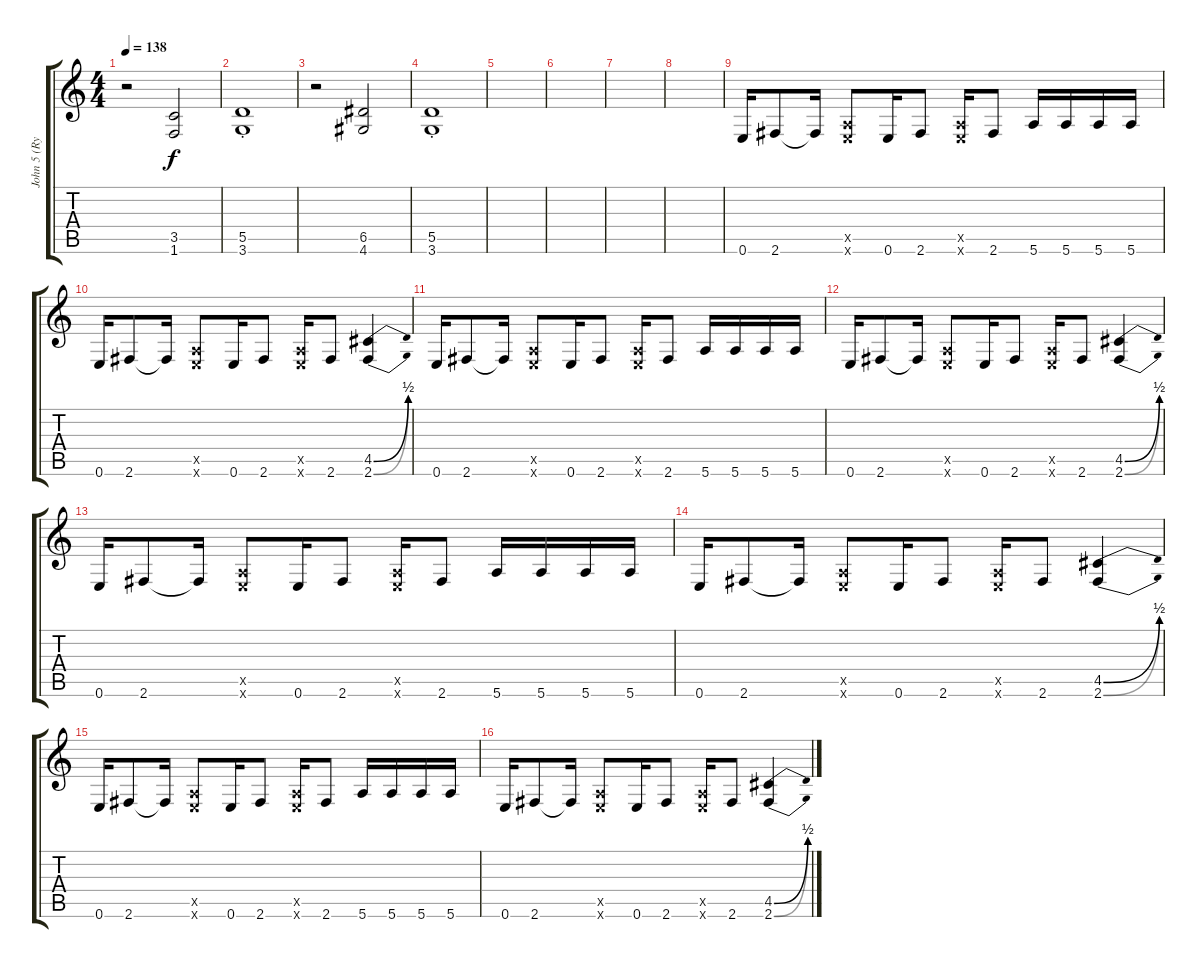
\track ("John 5 (Rythmic)" "John 5 (Ry") {instrument distortionguitar}
\staff {score tabs}
\tuning (E4 B3 G3 D3 A2 E2) {hide}
\ts (4 4)
\tempo 138
\clef g2
\ks c
r.2{dy f} (3.5 1.6).2 |
(5.5{st} 3.6{st}).1 |
r.2 (6.5 4.6).2 |
(5.5{st} 3.6{st}).1 |
|
|
|
|
0.6.16 2.6.8 2.6{t}.16 (0.5{x} 0.6{x}).8 0.6.16 2.6.8 (0.5{x} 0.6{x}).16 2.6.8 5.6.16 5.6.16 5.6.16 5.6.16 |
0.6.16 2.6.8 2.6{t}.16 (0.5{x} 0.6{x}).8 0.6.16 2.6.8 (0.5{x} 0.6{x}).16 2.6.8 (4.5{be (bend 0 0 60 2)} 2.6{be (bend 0 0 60 2)}).4 |
0.6.16 2.6.8 2.6{t}.16 (0.5{x} 0.6{x}).8 0.6.16 2.6.8 (0.5{x} 0.6{x}).16 2.6.8 5.6.16 5.6.16 5.6.16 5.6.16 |
0.6.16 2.6.8 2.6{t}.16 (0.5{x} 0.6{x}).8 0.6.16 2.6.8 (0.5{x} 0.6{x}).16 2.6.8 (4.5{be (bend 0 0 60 2)} 2.6{be (bend 0 0 60 2)}).4 |
0.6.16 2.6.8 2.6{t}.16 (0.5{x} 0.6{x}).8 0.6.16 2.6.8 (0.5{x} 0.6{x}).16 2.6.8 5.6.16 5.6.16 5.6.16 5.6.16 |
0.6.16 2.6.8 2.6{t}.16 (0.5{x} 0.6{x}).8 0.6.16 2.6.8 (0.5{x} 0.6{x}).16 2.6.8 (4.5{be (bend 0 0 60 2)} 2.6{be (bend 0 0 60 2)}).4 |
0.6.16 2.6.8 2.6{t}.16 (0.5{x} 0.6{x}).8 0.6.16 2.6.8 (0.5{x} 0.6{x}).16 2.6.8 5.6.16 5.6.16 5.6.16 5.6.16 |
0.6.16 2.6.8 2.6{t}.16 (0.5{x} 0.6{x}).8 0.6.16 2.6.8 (0.5{x} 0.6{x}).16 2.6.8 (4.5{be (bend 0 0 60 2)} 2.6{be (bend 0 0 60 2)}).4
